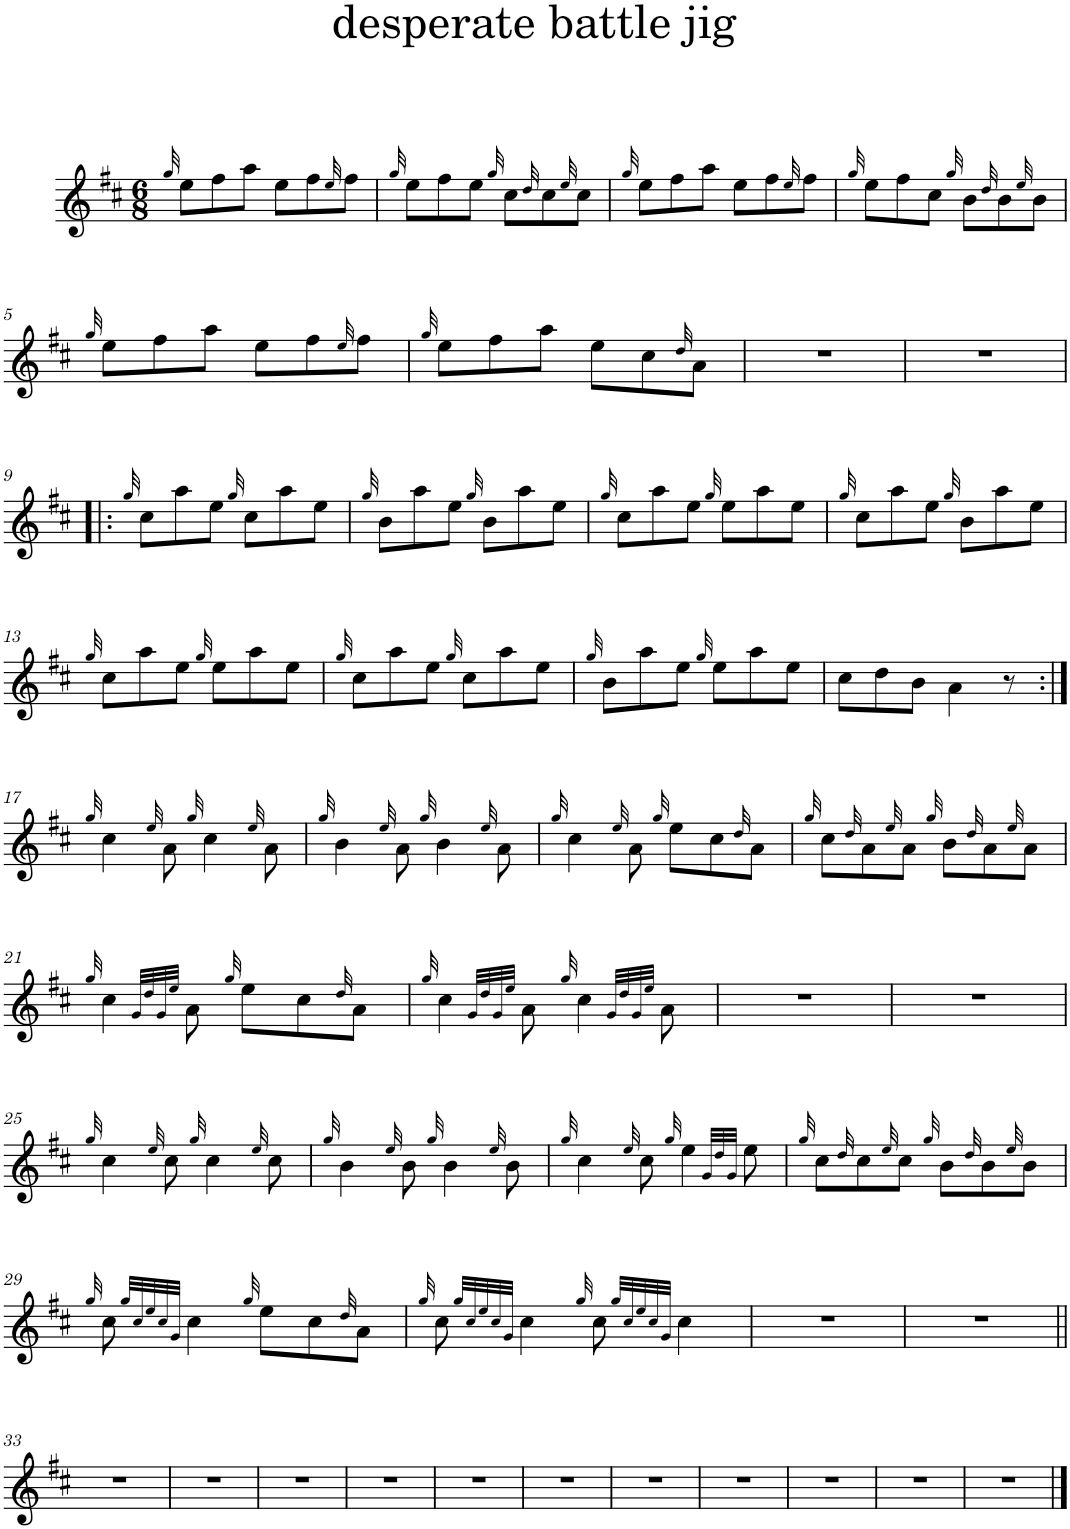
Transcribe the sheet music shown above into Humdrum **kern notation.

**kern
*part1
*staff1
*I"Piano
*I'Pno.
*clefG2
*k[f#c#]
*M6/8
=1
32qgg/
8ee\L
8ff#\
8aa\J
8ee\L
8ff#\
32qee/
8ff#\J
=2
32qgg/
8ee\L
8ff#\
8ee\J
32qgg/
8cc#\L
32qdd/
8cc#\
32qee/
8cc#\J
=3
32qgg/
8ee\L
8ff#\
8aa\J
8ee\L
8ff#\
32qee/
8ff#\J
=4
32qgg/
8ee\L
8ff#\
8cc#\J
32qgg/
8b\L
32qdd/
8b\
32qee/
8b\J
!!LO:LB:g=z
=5
32qgg/
8ee\L
8ff#\
8aa\J
8ee\L
8ff#\
32qee/
8ff#\J
=6
32qgg/
8ee\L
8ff#\
8aa\J
8ee\L
8cc#\
32qdd/
8a\J
=7
2.r
=8
2.r
!!LO:LB:g=z
=9!|:
32qgg/
8cc#\L
8aa\
8ee\J
32qgg/
8cc#\L
8aa\
8ee\J
=10
32qgg/
8b\L
8aa\
8ee\J
32qgg/
8b\L
8aa\
8ee\J
=11
32qgg/
8cc#\L
8aa\
8ee\J
32qgg/
8ee\L
8aa\
8ee\J
=12
32qgg/
8cc#\L
8aa\
8ee\J
32qgg/
8b\L
8aa\
8ee\J
!!LO:LB:g=z
=13
32qgg/
8cc#\L
8aa\
8ee\J
32qgg/
8ee\L
8aa\
8ee\J
=14
32qgg/
8cc#\L
8aa\
8ee\J
32qgg/
8cc#\L
8aa\
8ee\J
=15
32qgg/
8b\L
8aa\
8ee\J
32qgg/
8ee\L
8aa\
8ee\J
=16
8cc#\L
8dd\
8b\J
4a\
8r
!!LO:LB:g=z
=17:|!
32qgg/
4cc#\
32qee/
8a\
32qgg/
4cc#\
32qee/
8a\
=18
32qgg/
4b\
32qee/
8a\
32qgg/
4b\
32qee/
8a\
=19
32qgg/
4cc#\
32qee/
8a\
32qgg/
8ee\L
8cc#\
32qdd/
8a\J
=20
32qgg/
8cc#\L
32qdd/
8a\
32qee/
8a\J
32qgg/
8b\L
32qdd/
8a\
32qee/
8a\J
!!LO:LB:g=z
=21
32qgg/
4cc#\
32qg/LLL
32qdd/
32qg/
32qee/JJJ
8a\
32qgg/
8ee\L
8cc#\
32qdd/
8a\J
=22
32qgg/
4cc#\
32qg/LLL
32qdd/
32qg/
32qee/JJJ
8a\
32qgg/
4cc#\
32qg/LLL
32qdd/
32qg/
32qee/JJJ
8a\
=23
2.r
=24
2.r
!!LO:LB:g=z
=25
32qgg/
4cc#\
32qee/
8cc#\
32qgg/
4cc#\
32qee/
8cc#\
=26
32qgg/
4b\
32qee/
8b\
32qgg/
4b\
32qee/
8b\
=27
32qgg/
4cc#\
32qee/
8cc#\
32qgg/
4ee\
32qg/LLL
32qdd/
32qg/JJJ
8ee\
=28
32qgg/
8cc#\L
32qdd/
8cc#\
32qee/
8cc#\J
32qgg/
8b\L
32qdd/
8b\
32qee/
8b\J
!!LO:LB:g=z
=29
32qgg/
8cc#\
32qgg/LLL
32qcc#/
32qee/
32qcc#/
32qg/JJJ
4cc#\
32qgg/
8ee\L
8cc#\
32qdd/
8a\J
=30
32qgg/
8cc#\
32qgg/LLL
32qcc#/
32qee/
32qcc#/
32qg/JJJ
4cc#\
32qgg/
8cc#\
32qgg/LLL
32qcc#/
32qee/
32qcc#/
32qg/JJJ
4cc#\
=31
2.r
=32
2.r
!!LO:LB:g=z
=33||
2.r
=34
2.r
=35
2.r
=36
2.r
=37
2.r
=38
2.r
=39
2.r
=40
2.r
=41
2.r
=42
2.r
=43
2.r
==
*-
